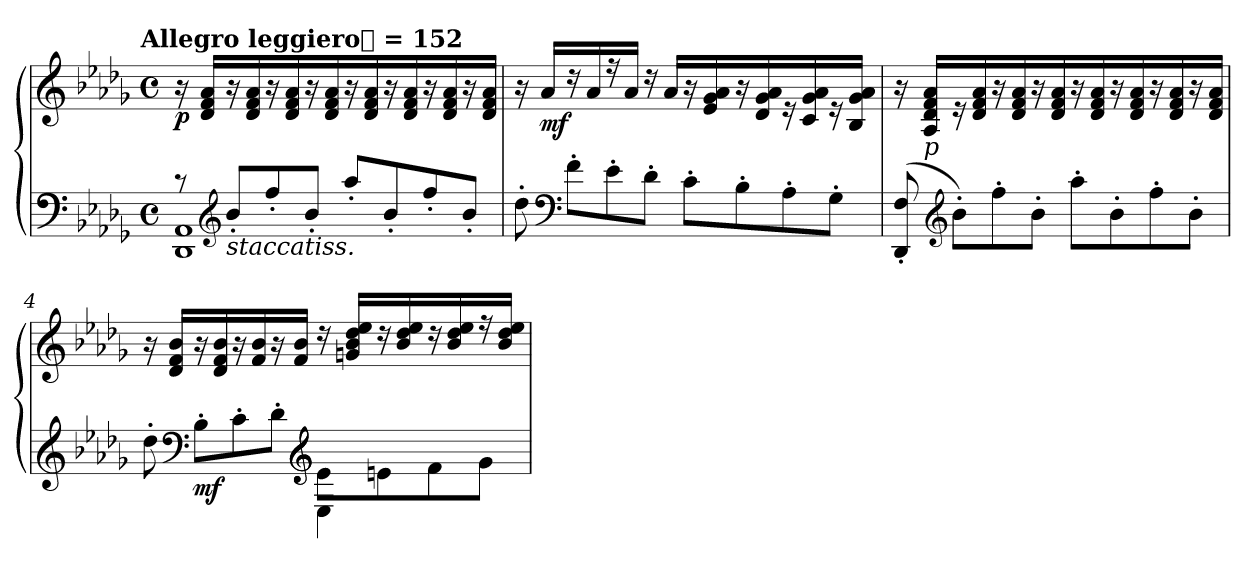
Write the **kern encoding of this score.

**kern	**kern	**dynam
*part1	*part1	*part1
*staff2	*staff1	*staff1/2
*clefF4	*clefG2	*
*k[b-e-a-d-g-]	*k[b-e-a-d-g-]	*
!!LO:TX:omd:t=Allegro leggiero𝅘𝅥 = 152
*M4/4	*M4/4	*
*met(c)	*met(c)	*
*MM152	*MM152	*
=1	=1	=1
*^	*	*
!	!	!	!LO:DY:b
1DD- 1AA-	8rc	16r	p
.	.	16d-/ 16f/ 16a-/LL	.
*clefG2	*	*	*
!	!LO:TX:b:i:t=staccatiss.	!	!
.	8b-'/L	16r	.
.	.	16d-/ 16f/ 16a-/	.
.	8ff'/	16r	.
.	.	16d-/ 16f/ 16a-/	.
.	8b-'/J	16r	.
.	.	16d-/ 16f/ 16a-/	.
.	8aa-'/L	16r	.
.	.	16d-/ 16f/ 16a-/	.
.	8b-'/	16r	.
.	.	16d-/ 16f/ 16a-/	.
.	8ff'/	16r	.
.	.	16d-/ 16f/ 16a-/	.
.	8b-'/J	16r	.
.	.	16d-/ 16f/ 16a-/JJ	.
*v	*v	*	*
=2	=2	=2
8dd-'\	16r	.
!	!	!LO:DY:b
.	16a-/LL	mf
*clefF4	*	*
8f'\L	16rdd	.
.	16a-/	.
8e-'\	16rff	.
.	16a-/JJ	.
8d-'\J	16rdd	.
.	16a-/LL	.
8c'\L	16r	.
.	16e-/ 16g-/ 16a-/	.
8B-'\	16r	.
.	16d-/ 16g-/ 16a-/	.
8A-'\	16r	.
.	16c/ 16g-/ 16a-/	.
8G-'\J	16r	.
.	16B-/ 16g-/ 16a-/JJ	.
!!LO:LB:g=z
=3	=3	=3
(>8DD-'/ 8F'/	16r	.
!	!LO:TX:b:i:t=p	!
.	16A-/ 16d-/ 16f/ 16a-/LL	.
*clefG2	*	*
8b-'\L)	16r	.
.	16d-/ 16f/ 16a-/	.
8ff'\	16r	.
.	16d-/ 16f/ 16a-/	.
8b-'\J	16r	.
.	16d-/ 16f/ 16a-/	.
8aa-'\L	16r	.
.	16d-/ 16f/ 16a-/	.
8b-'\	16r	.
.	16d-/ 16f/ 16a-/	.
8ff'\	16r	.
.	16d-/ 16f/ 16a-/	.
8b-'\J	16r	.
.	16d-/ 16f/ 16a-/JJ	.
=4	=4	=4
*^	*	*
8dd-'\	2ryy	16r	.
.	.	16d-/ 16f/ 16b-/LL	.
*clefF4	*	*	*
!	!	!	!LO:DY:b=2
8B-'\L	.	16r	mf
.	.	16d-/ 16f/ 16b-/	.
8c'\	.	16r	.
.	.	16f/ 16b-/	.
8d-'\J	.	16r	.
.	.	16f/ 16b-/JJ	.
*clefG2	*	*	*
8e-\L	4E-\	16rdd	.
.	.	16gn/ 16b-/ 16dd-/ 16ee-/LL	.
8en\	.	16rdd	.
.	.	16b-/ 16dd-/ 16ee-/	.
8f\	4ryy	16rdd	.
.	.	16b-/ 16dd-/ 16ee-/	.
8g-\J	.	16rff	.
.	.	16b-/ 16dd-/ 16ee-/JJ	.
*v	*v	*	*
=	=	=
*-	*-	*-
